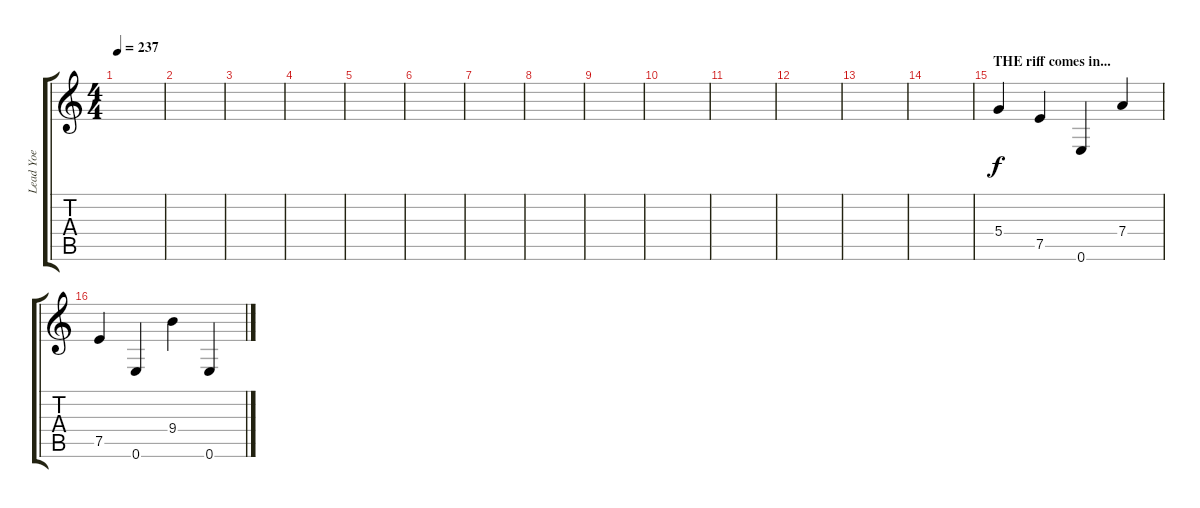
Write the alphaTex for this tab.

\track ("Lead Yoe" "Lead Yoe") {instrument overdrivenguitar}
\staff {score tabs}
\tuning (E4 B3 G3 D3 A2 E2) {hide}
\ts (4 4)
\tempo 237
\clef g2
\ks c
|
|
|
|
|
|
|
|
|
|
|
|
|
|
\section ("" "THE riff comes in...")
5.4.4{volume 8 instrument overdrivenguitar} 7.5.4 0.6.4 7.4.4 |
7.5.4 0.6.4 9.4.4 0.6.4
